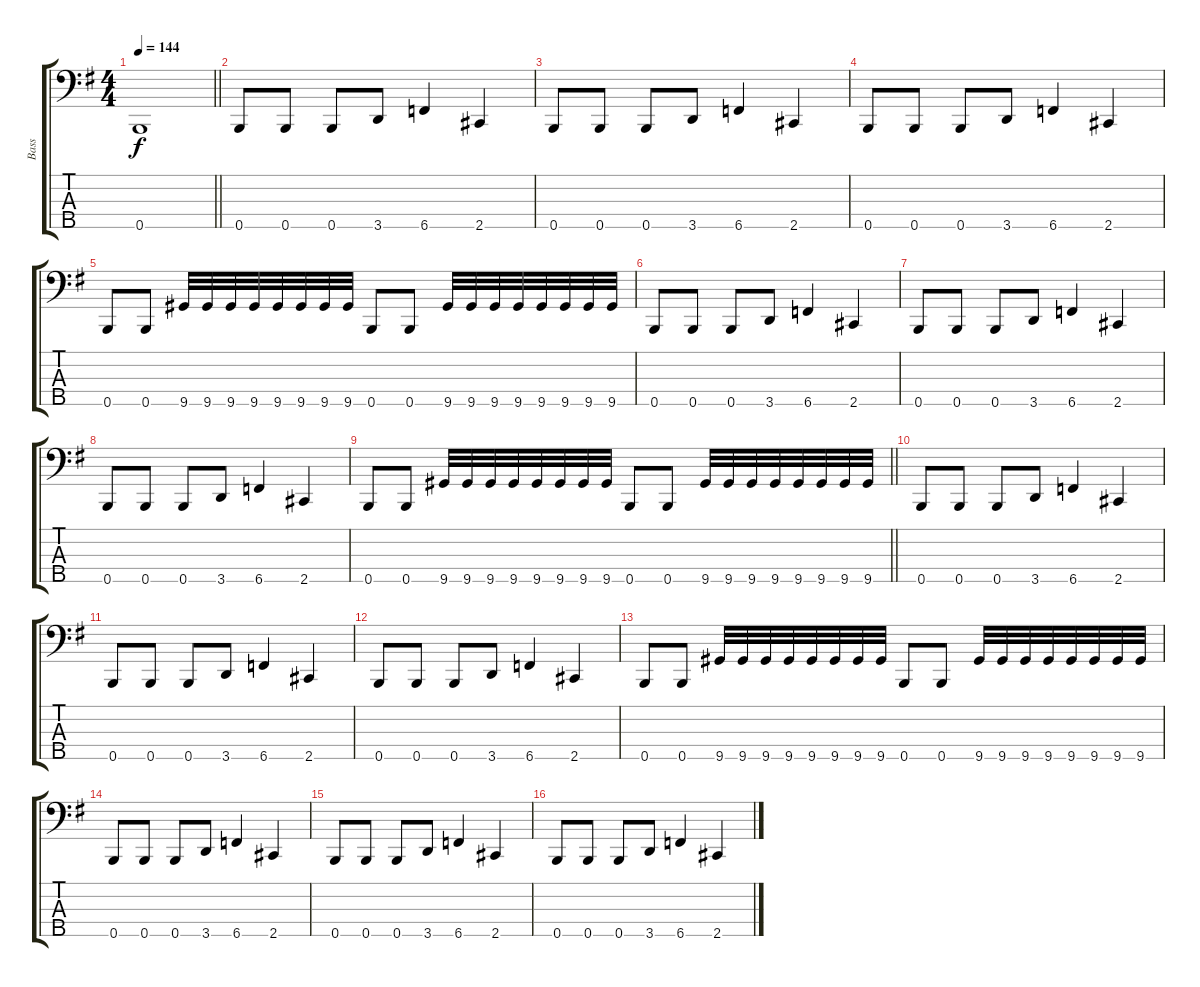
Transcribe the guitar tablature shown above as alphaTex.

\track ("Bass" "Bass") {instrument electricbasspick}
\staff {score tabs}
\tuning (G2 D2 A1 E1 B0) {hide}
\ts (4 4)
\tempo 144
\clef f4
\barLineRight lightlight
\ks eminor
0.5{t}.1{dy f} |
0.5.8 0.5.8 0.5.8 3.5.8 6.5.4 2.5.4 |
0.5.8 0.5.8 0.5.8 3.5.8 6.5.4 2.5.4 |
0.5.8 0.5.8 0.5.8 3.5.8 6.5.4 2.5.4 |
0.5.8 0.5.8 9.5.32 9.5.32 9.5.32 9.5.32 9.5.32 9.5.32 9.5.32 9.5.32 0.5.8 0.5.8 9.5.32 9.5.32 9.5.32 9.5.32 9.5.32 9.5.32 9.5.32 9.5.32 |
0.5.8 0.5.8 0.5.8 3.5.8 6.5.4 2.5.4 |
0.5.8 0.5.8 0.5.8 3.5.8 6.5.4 2.5.4 |
0.5.8 0.5.8 0.5.8 3.5.8 6.5.4 2.5.4 |
\barLineRight lightlight
0.5.8 0.5.8 9.5.32 9.5.32 9.5.32 9.5.32 9.5.32 9.5.32 9.5.32 9.5.32 0.5.8 0.5.8 9.5.32 9.5.32 9.5.32 9.5.32 9.5.32 9.5.32 9.5.32 9.5.32 |
0.5.8 0.5.8 0.5.8 3.5.8 6.5.4 2.5.4 |
0.5.8 0.5.8 0.5.8 3.5.8 6.5.4 2.5.4 |
0.5.8 0.5.8 0.5.8 3.5.8 6.5.4 2.5.4 |
0.5.8 0.5.8 9.5.32 9.5.32 9.5.32 9.5.32 9.5.32 9.5.32 9.5.32 9.5.32 0.5.8 0.5.8 9.5.32 9.5.32 9.5.32 9.5.32 9.5.32 9.5.32 9.5.32 9.5.32 |
0.5.8 0.5.8 0.5.8 3.5.8 6.5.4 2.5.4 |
0.5.8 0.5.8 0.5.8 3.5.8 6.5.4 2.5.4 |
0.5.8 0.5.8 0.5.8 3.5.8 6.5.4 2.5.4
